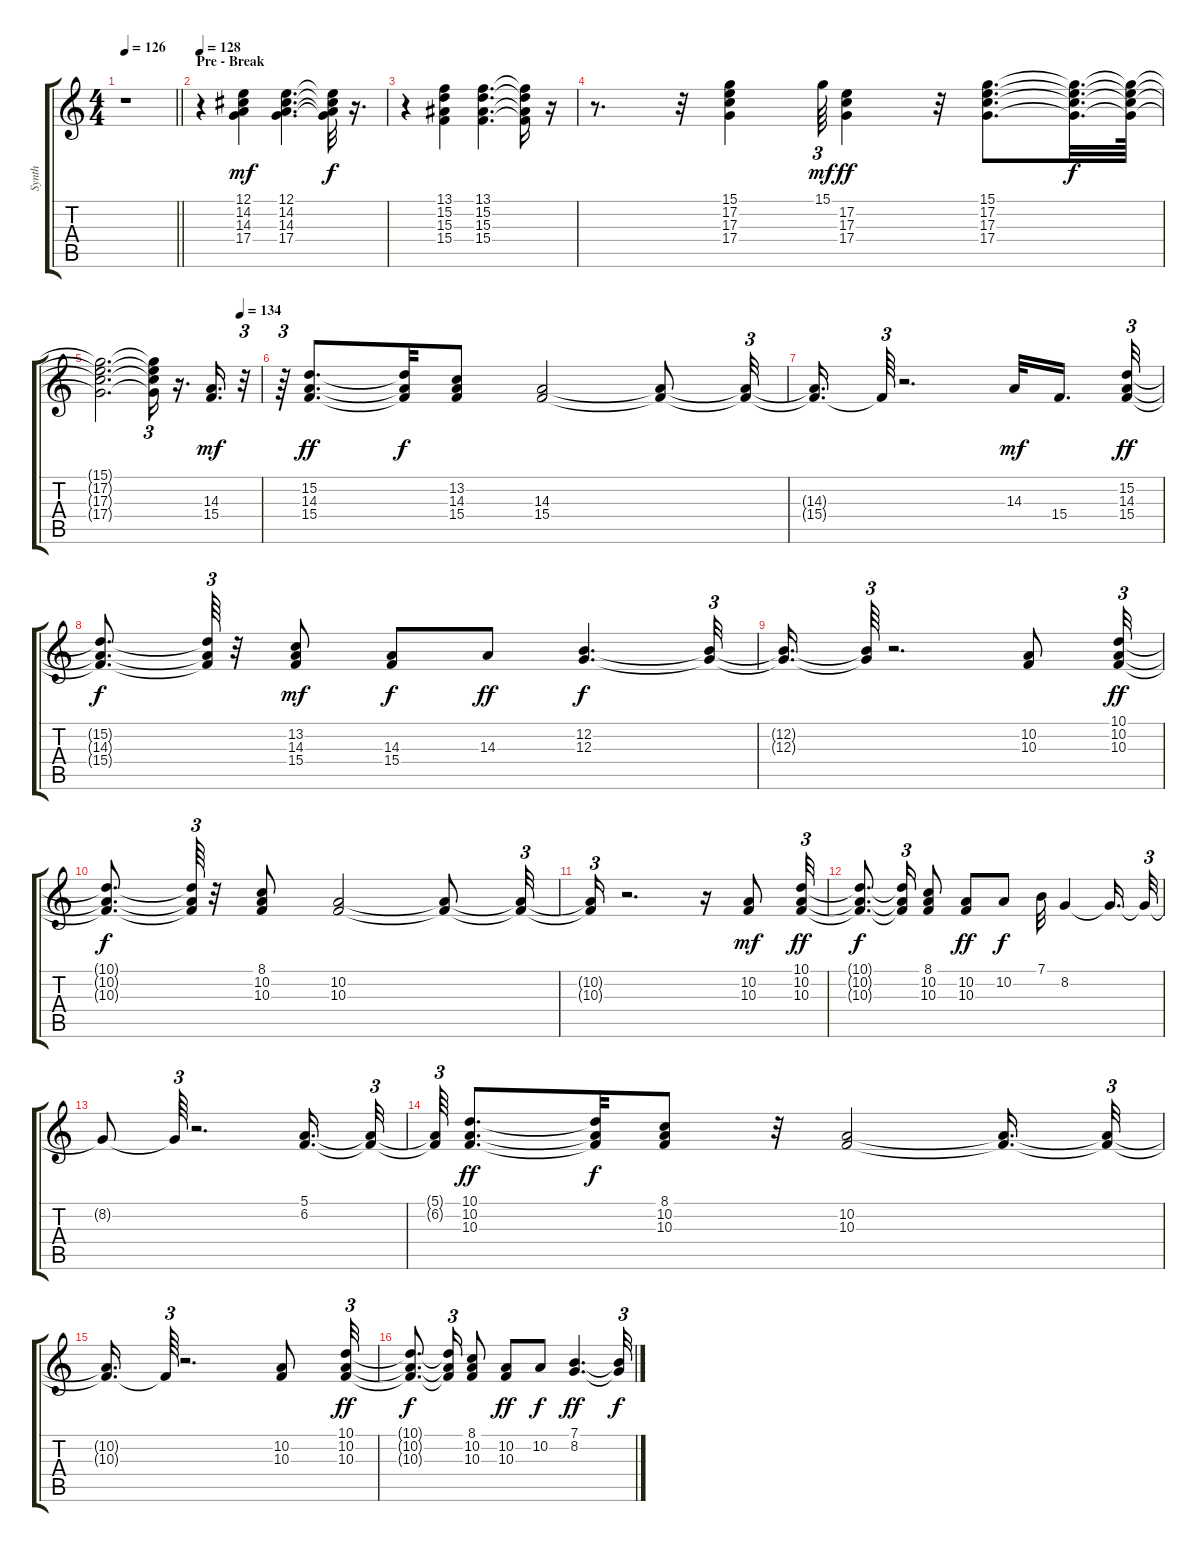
\track ("Synth" "Synth") {instrument synthstrings1}
\staff {score tabs}
\tuning (E4 B3 G3 D3 A2 E2) {hide}
\ts (4 4)
\tempo 126
\clef g2
\barLineRight lightlight
\ks c
r.1{dy f} |
\section ("" "Pre - Break")
\tempo 128
r.4 (12.1 14.2 14.3 17.4).4{dy mf} (12.1 14.2 14.3 17.4).4{d} (12.1{t} 14.2{t} 14.3{t} 17.4{t}).32{dy f} r.16{d} |
r.4 (13.1 15.2 15.3 15.4).4 (13.1 15.2 15.3 15.4).4{d} (13.1{t} 15.2{t} 15.3{t} 15.4{t}).16 r.16 |
r.8{d} r.32 (15.1 17.2 17.3 17.4).4 15.1.64{tu (3 2) dy mf} (17.2 17.3 17.4).4{dy ff} r.32 (15.1 17.2 17.3 17.4).8{d} (15.1{t} 17.2{t} 17.3{t} 17.4{t}).32{d dy f} (15.1{t} 17.2{t} 17.3{t} 17.4{t}).64 |
\tempo (134 0.875)
(15.1{t} 17.2{t} 17.3{t} 17.4{t}).2{d} (15.1{t} 17.2{t} 17.3{t} 17.4{t}).16{tu (3 2)} r.16{d} (14.3 15.4).16{d dy mf} r.32{tu (3 2)} |
r.64{tu (3 2)} (15.2 14.3 15.4).8{d dy ff} (15.2{t} 14.3{t} 15.4{t}).32{dy f} (13.2 14.3 15.4).8 (14.3 15.4).2 (14.3{t} 15.4{t}).8 (14.3{t} 15.4{t}).32{tu (3 2)} |
(14.3{t} 15.4{t}).16{d} 15.4{t}.64{tu (3 2)} r.2{d} 14.3.32{dy mf} 15.4.16{d beam splitsecondary} (15.2 14.3 15.4).32{tu (3 2) dy ff} |
(15.2{t} 14.3{t} 15.4{t}).8{d dy f} (15.2{t} 14.3{t} 15.4{t}).64{tu (3 2)} r.32 (13.2 14.3 15.4).8{dy mf} (14.3 15.4).8{dy f} 14.3.8{dy ff} (12.2 12.3).4{d dy f} (12.2{t} 12.3{t}).32{tu (3 2)} |
(12.2{t} 12.3{t}).16{d} (12.2{t} 12.3{t}).64{tu (3 2)} r.2{d} (10.2 10.3).8 (10.1 10.2 10.3).32{tu (3 2) dy ff} |
(10.1{t} 10.2{t} 10.3{t}).8{d dy f} (10.1{t} 10.2{t} 10.3{t}).64{tu (3 2)} r.32 (8.1 10.2 10.3).8 (10.2 10.3).2 (10.2{t} 10.3{t}).8 (10.2{t} 10.3{t}).32{tu (3 2)} |
(10.2{t} 10.3{t}).16{tu (3 2)} r.2{d} r.16 (10.2 10.3).8{dy mf} (10.1 10.2 10.3).32{tu (3 2) dy ff} |
(10.1{t} 10.2{t} 10.3{t}).8{d dy f} (10.1{t} 10.2{t} 10.3{t}).16{tu (3 2)} (8.1 10.2 10.3).8 (10.2 10.3).8{dy ff} 10.2.8{dy f} 7.1.32 8.2.4 8.2{t}.16{d} 8.2{t}.32{tu (3 2)} |
8.2{t}.8 8.2{t}.64{tu (3 2)} r.2{d} (5.1 6.2).16{d} (5.1{t} 6.2{t}).32{tu (3 2)} |
(5.1{t} 6.2{t}).64{tu (3 2)} (10.1 10.2 10.3).8{d dy ff} (10.1{t} 10.2{t} 10.3{t}).32{dy f} (8.1 10.2 10.3).8 r.32 (10.2 10.3).2 (10.2{t} 10.3{t}).16{d} (10.2{t} 10.3{t}).32{tu (3 2)} |
(10.2{t} 10.3{t}).16{d} 10.3{t}.64{tu (3 2)} r.2{d} (10.2 10.3).8 (10.1 10.2 10.3).32{tu (3 2) dy ff} |
(10.1{t} 10.2{t} 10.3{t}).8{d dy f} (10.1{t} 10.2{t} 10.3{t}).16{tu (3 2)} (8.1 10.2 10.3).8 (10.2 10.3).8{dy ff} 10.2.8{dy f} (7.1 8.2).4{d dy ff} (7.1{t} 8.2{t}).32{tu (3 2) dy f}
